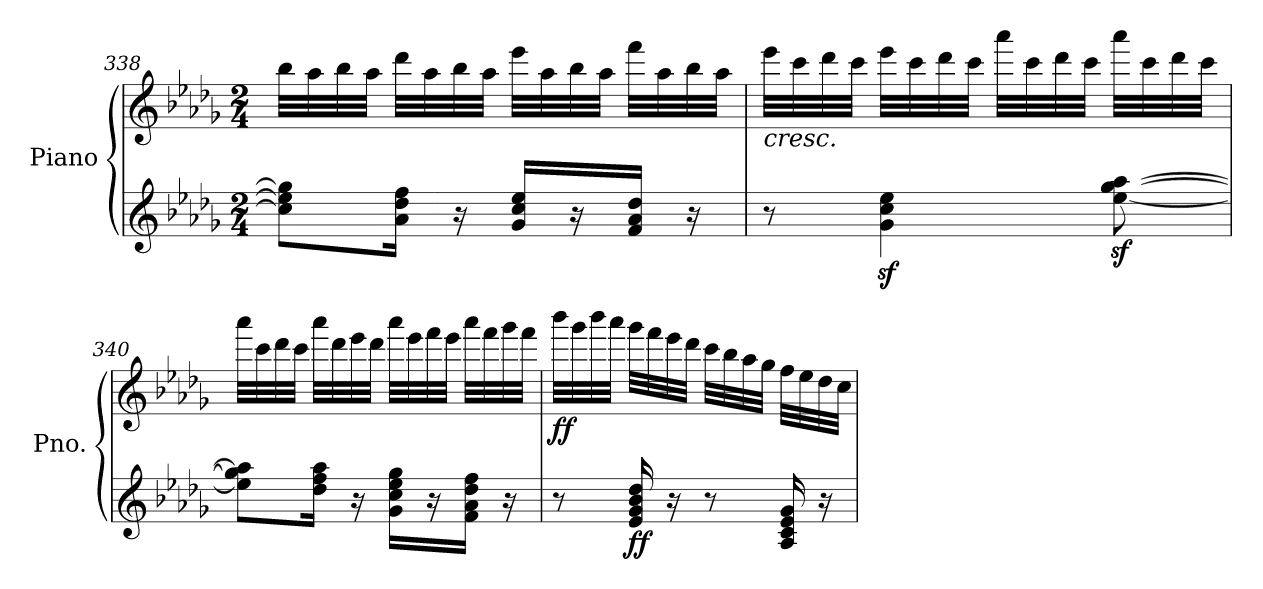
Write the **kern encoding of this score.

**kern	**kern	**dynam
*part1	*part1	*part1
*staff2	*staff1	*staff1/2
*I"Piano	*	*
*I'Pno.	*	*
!!LO:LB:g=z
*clefG2	*clefG2	*
*k[b-e-a-d-g-]	*k[b-e-a-d-g-]	*
*M2/4	*M2/4	*
=338	=338	=338
8cc\] 8ee-\] 8gg-\]L	32bb-\LLL	.
.	32aa-\	.
.	32bb-\	.
.	32aa-\JJJ	.
16a-\ 16dd-\ 16ff\Jk	32ddd-\LLL	.
.	32aa-\	.
16r	32bb-\	.
.	32aa-\JJJ	.
16g-/ 16cc/ 16ee-/LL	32eee-\LLL	.
.	32aa-\	.
16r	32bb-\	.
.	32aa-\JJJ	.
16f/ 16a-/ 16dd-/JJ	32fff\LLL	.
.	32aa-\	.
16r	32bb-\	.
.	32aa-\JJJ	.
=339	=339	=339
!	!	!LO:HP:b
8r	32eee-\LLL	<
.	32ccc\	.
.	32ddd-\	.
.	32ccc\JJJ	.
4g-\z< 4cc\z< 4ee-\z<	32eee-\LLL	.
.	32ccc\	.
.	32ddd-\	.
.	32ccc\JJJ	.
.	32aaa-\LLL	.
.	32ccc\	.
.	32ddd-\	.
.	32ccc\JJJ	.
[8ee-\z< [8gg-\z< [8aa-\z<	32aaa-\LLL	.
.	32ccc\	.
.	32ddd-\	.
.	32ccc\JJJ	.
=340	=340	=340
8ee-\] 8gg-\] 8aa-\]L	32aaa-\LLL	.
.	32ccc\	.
.	32ddd-\	.
.	32ccc\JJJ	.
16dd-\ 16ff\ 16aa-\Jk	32aaa-\LLL	.
.	32ddd-\	.
16r	32eee-\	.
.	32ddd-\JJJ	.
16g-\ 16cc\ 16ee-\ 16gg-\LL	32aaa-\LLL	.
.	32eee-\	.
16r	32fff\	.
.	32eee-\JJJ	.
16f\ 16a-\ 16dd-\ 16ff\JJ	32aaa-\LLL	.
.	32fff\	.
16r	32ggg-\	.
.	32fff\JJJ	.
!!LO:PB:g=z
=341	=341	=341
*	*MM60	*
!	!	!LO:DY:b
8r	32bbb-\LLL	ff
*	*MM72	*
.	32ggg-\	.
.	32bbb-\	.
.	32aaa-\JJJ	.
!	!	!LO:DY:n=1:b=2
!	!	!LO:DY:n=2:b
16e-/ 16g-/ 16b-/ 16dd-/	32ggg-\LLL	[ f f
.	32fff\	.
16r	32eee-\	.
.	32ddd-\JJJ	.
8r	32ccc\LLL	.
.	32bb-\	.
.	32aa-\	.
.	32gg-\JJJ	.
16A-/ 16c/ 16e-/ 16g-/	32ff\LLL	.
.	32ee-\	.
16r	32dd-\	.
.	32cc\JJJ	.
=	=	=
*-	*-	*-
